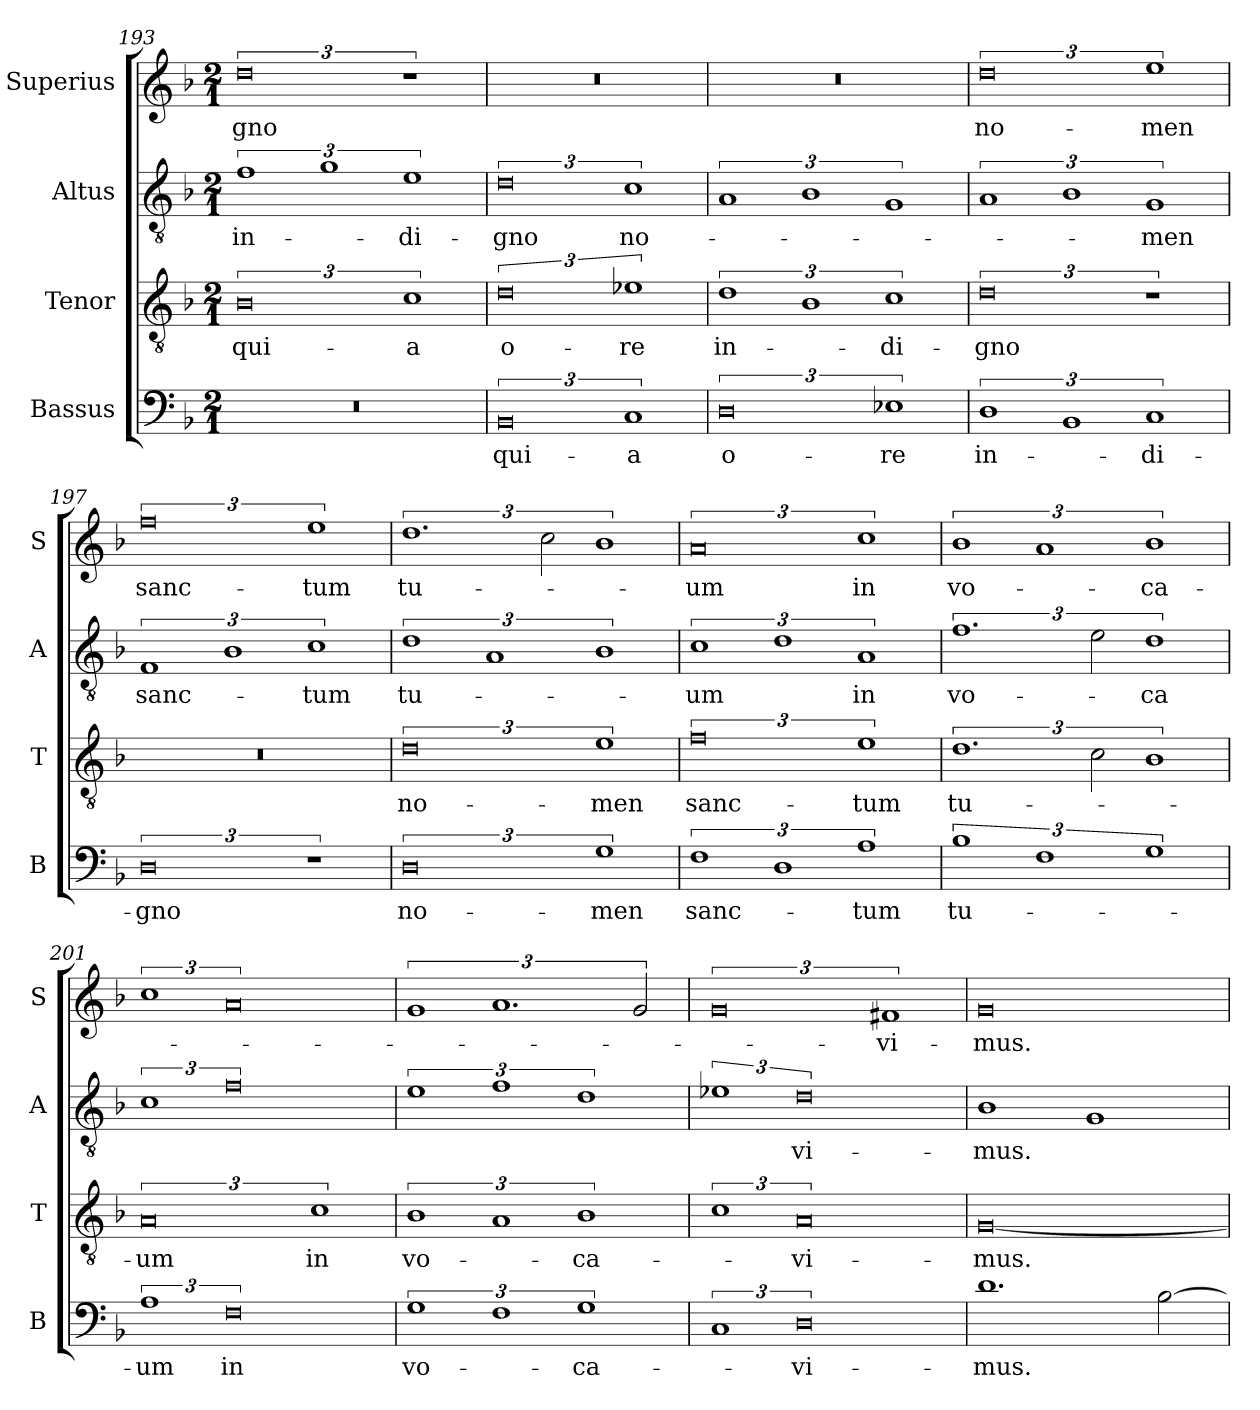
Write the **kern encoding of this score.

**kern	**text	**kern	**text	**kern	**text	**kern	**text
*part4	*part4	*part3	*part3	*part2	*part2	*part1	*part1
*staff4	*staff4	*staff3	*staff3	*staff2	*staff2	*staff1	*staff1
*I"Bassus	*	*I"Tenor	*	*I"Altus	*	*I"Superius	*
*I'B	*	*I'T	*	*I'A	*	*I'S	*
*clefF4	*	*clefGv2	*	*clefGv2	*	*clefG2	*
*k[b-]	*	*k[b-]	*	*k[b-]	*	*k[b-]	*
*M2/1	*	*M2/1	*	*M2/1	*	*M2/1	*
=193	=193	=193	=193	=193	=193	=193	=193
0r	.	3%4B-	qui-	3%2f	in-	3%4dd	-gno
.	.	.	.	3%2g	.	.	.
.	.	3%2c	-a	3%2e	-di-	3%2r	.
=194	=194	=194	=194	=194	=194	=194	=194
3%4BB-	qui-	3%4d	o-	3%4d	-gno	0r	.
3%2C	-a	3%2e-X	-re	3%2c	no-	.	.
=195	=195	=195	=195	=195	=195	=195	=195
3%4D	o-	3%2d	in-	3%2A	.	0r	.
.	.	3%2B-	.	3%2B-	.	.	.
3%2E-X	-re	3%2c	-di-	3%2G	.	.	.
=196	=196	=196	=196	=196	=196	=196	=196
3%2D	in-	3%4d	-gno	3%2A	.	3%4dd	no-
3%2BB-	.	.	.	3%2B-	.	.	.
3%2C	-di-	3%2r	.	3%2G	-men	3%2ee	-men
=197	=197	=197	=197	=197	=197	=197	=197
3%4D	-gno	0r	.	3%2F	sanc-	3%4ff	sanc-
.	.	.	.	3%2B-	.	.	.
3%2r	.	.	.	3%2c	-tum	3%2ee	-tum
=198	=198	=198	=198	=198	=198	=198	=198
3%4D	no-	3%4d	no-	3%2d	tu-	3%2.dd	tu-
.	.	.	.	3%2A	.	.	.
.	.	.	.	.	.	3cc\	.
3%2G	-men	3%2e	-men	3%2B-	.	3%2b-	.
=199	=199	=199	=199	=199	=199	=199	=199
3%2F	-sanc-	3%4f	sanc-	3%2c	um	3%4a	-um
3%2D	.	.	.	3%2d	.	.	.
3%2A	-tum	3%2e	-tum	3%2A	in	3%2cc	in
=200	=200	=200	=200	=200	=200	=200	=200
3%2B-	tu-	3%2.d	tu-	3%2.f	vo-	3%2b-	vo-
3%2F	.	.	.	.	.	3%2a	.
.	.	3c\	.	3e\	.	.	.
3%2G	.	3%2B-	.	3%2d	-ca	3%2b-	-ca-
=201	=201	=201	=201	=201	=201	=201	=201
3%2A	-um	3%4A	-um	3%2c	.	3%2cc	.
3%4F	in	.	.	3%4f	.	3%4a	.
.	.	3%2c	in	.	.	.	.
=202	=202	=202	=202	=202	=202	=202	=202
3%2G	vo-	3%2B-	vo-	3%2e	.	3%2g	.
3%2F	.	3%2A	.	3%2f	.	3%2.a	.
3%2G	-ca-	3%2B-	-ca-	3%2d	.	.	.
.	.	.	.	.	.	3g/	.
=203	=203	=203	=203	=203	=203	=203	=203
3%2C	.	3%2c	.	3%2e-X	.	3%4g\	.
3%4D	vi-	3%4A	-vi-	3%4d	-vi-	.	.
.	.	.	.	.	.	3%2f#X\	-vi-
=204	=204	=204	=204	=204	=204	=204	=204
1.d	-mus.	[0G	-mus.	1B-	-mus.	0g	-mus.
.	.	.	.	1G	.	.	.
[2B-\	.	.	.	.	.	.	.
=	=	=	=	=	=	=	=
*-	*-	*-	*-	*-	*-	*-	*-
